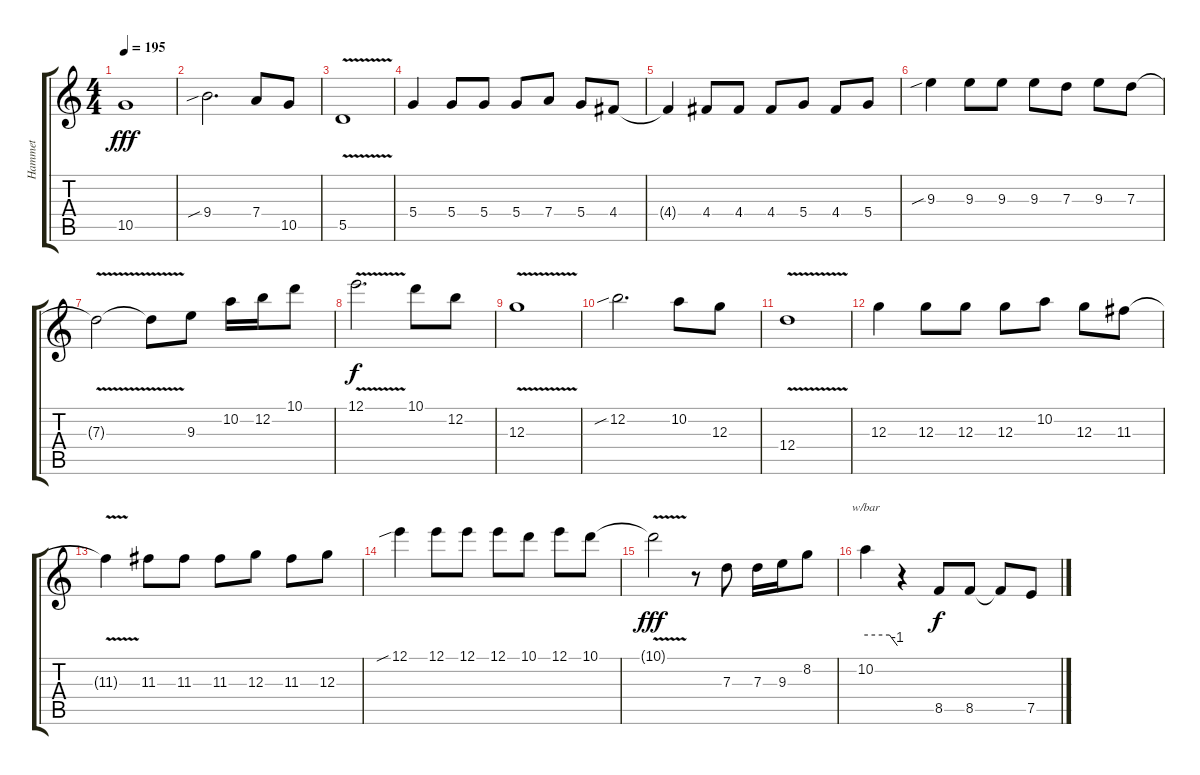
\track ("Hammet" "Hammet") {instrument acousticguitarsteel}
\staff {score tabs}
\tuning (E4 B3 G3 D3 A2 E2) {hide}
\ts (4 4)
\tempo 195
\clef g2
\ks c
10.5.1{dy fff} |
9.4{sib}.2{d} 7.4.8 10.5.8 |
5.5{v}.1 |
5.4.4 5.4.8 5.4.8 5.4.8 7.4.8 5.4.8 4.4.8 |
4.4{t}.4 4.4.8 4.4.8 4.4.8 5.4.8 4.4.8 5.4.8 |
9.3{sib}.4 9.3.8 9.3.8 9.3.8 7.3.8 9.3.8 7.3.8 |
7.3{v t}.2 7.3{t}.8 9.3.8 10.2.16 12.2.16 10.1.8 |
12.1{v}.2{d dy f} 10.1.8 12.2.8 |
12.3{v}.1 |
12.2{sib}.2{d} 10.2.8 12.3.8 |
12.4{v}.1 |
12.3.4 12.3.8 12.3.8 12.3.8 10.2.8 12.3.8 11.3.8 |
11.3{v t}.4 11.3.8 11.3.8 11.3.8 12.3.8 11.3.8 12.3.8 |
12.1{sib}.4 12.1.8 12.1.8 12.1.8 10.1.8 12.1.8 10.1.8 |
10.1{v t}.2{dy fff} r.8 7.3.8 7.3.16 9.3.16 8.2.8 |
10.2.4{tbe (custom default 0 0 45 0 60 -4)} r.4 8.5.8{dy f} 8.5.8 8.5{t}.8 7.5.8
